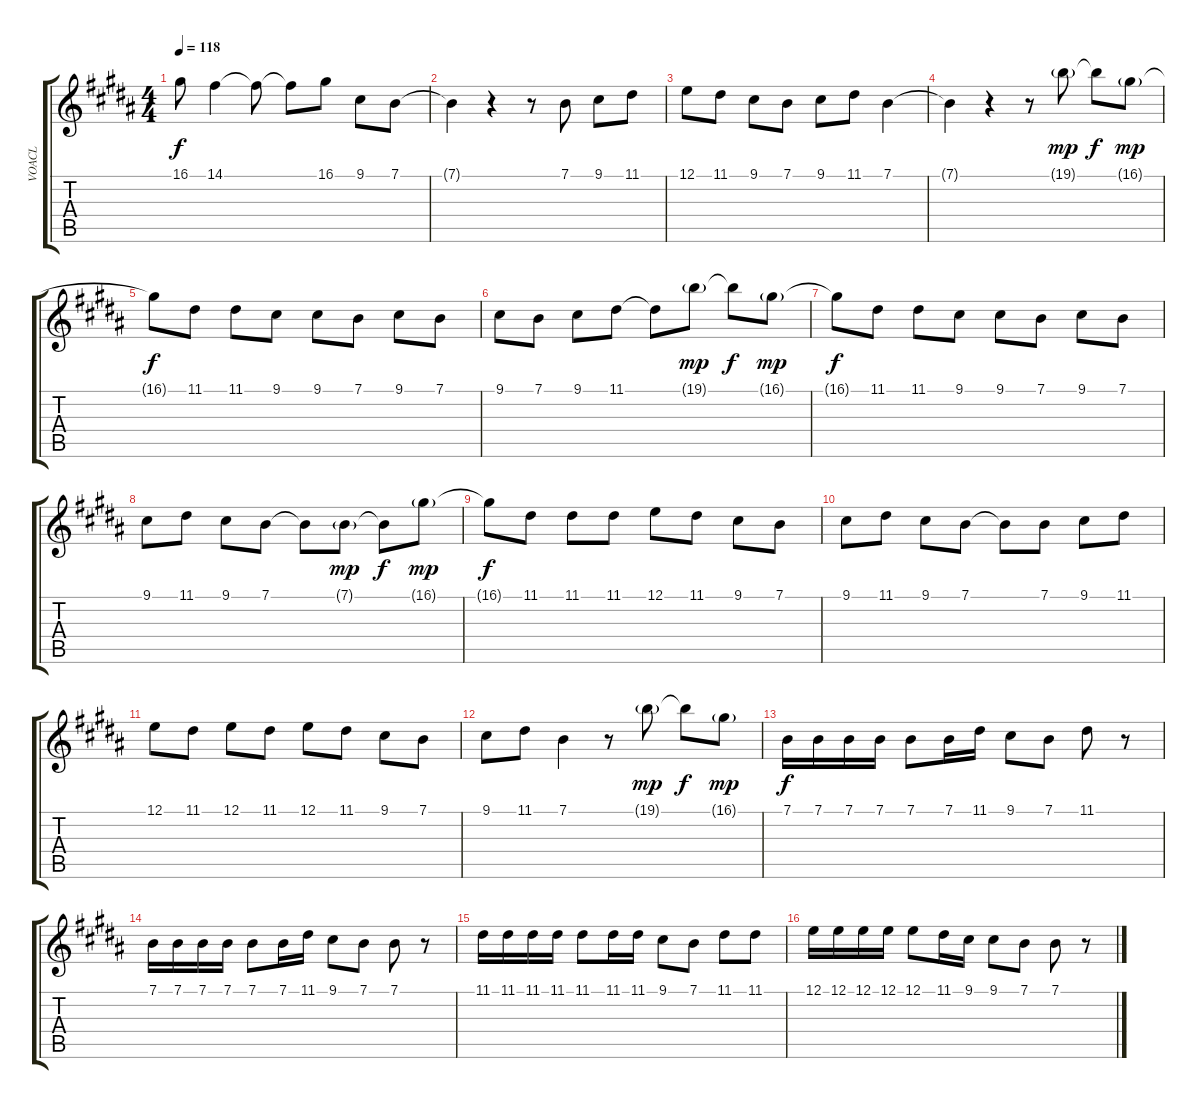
\track ("VOACL" "VOACL") {instrument englishhorn}
\staff {score tabs}
\tuning (E4 B3 G3 D3 A2 E2) {hide}
\ts (4 4)
\tempo 118
\clef g2
\ks b
16.1{t}.8{dy f} 14.1.4 14.1{t}.8 14.1{t}.8 16.1.8 9.1.8 7.1.8 |
7.1{t}.4 r.4 r.8 7.1.8 9.1.8 11.1.8 |
12.1.8 11.1.8 9.1.8 7.1.8 9.1.8 11.1.8 7.1.4 |
7.1{t}.4 r.4 r.8 19.1{g}.8{dy mp} 19.1{t}.8{dy f} 16.1{g}.8{dy mp} |
16.1{t}.8{dy f} 11.1.8 11.1.8 9.1.8 9.1.8 7.1.8 9.1.8 7.1.8 |
9.1.8 7.1.8 9.1.8 11.1.8 11.1{t}.8 19.1{g}.8{dy mp} 19.1{t}.8{dy f} 16.1{g}.8{dy mp} |
16.1{t}.8{dy f} 11.1.8 11.1.8 9.1.8 9.1.8 7.1.8 9.1.8 7.1.8 |
9.1.8 11.1.8 9.1.8 7.1.8 7.1{t}.8 7.1{g}.8{dy mp} 7.1{t}.8{dy f} 16.1{g}.8{dy mp} |
16.1{t}.8{dy f} 11.1.8 11.1.8 11.1.8 12.1.8 11.1.8 9.1.8 7.1.8 |
9.1.8 11.1.8 9.1.8 7.1.8 7.1{t}.8 7.1.8 9.1.8 11.1.8 |
12.1.8 11.1.8 12.1.8 11.1.8 12.1.8 11.1.8 9.1.8 7.1.8 |
9.1.8 11.1.8 7.1.4 r.8 19.1{g}.8{dy mp} 19.1{t}.8{dy f} 16.1{g}.8{dy mp} |
7.1.16{dy f} 7.1.16 7.1.16 7.1.16 7.1.8 7.1.16 11.1.16 9.1.8 7.1.8 11.1.8 r.8 |
7.1.16 7.1.16 7.1.16 7.1.16 7.1.8 7.1.16 11.1.16 9.1.8 7.1.8 7.1.8 r.8 |
11.1.16 11.1.16 11.1.16 11.1.16 11.1.8 11.1.16 11.1.16 9.1.8 7.1.8 11.1.8 11.1.8 |
12.1.16 12.1.16 12.1.16 12.1.16 12.1.8 11.1.16 9.1.16 9.1.8 7.1.8 7.1.8 r.8
